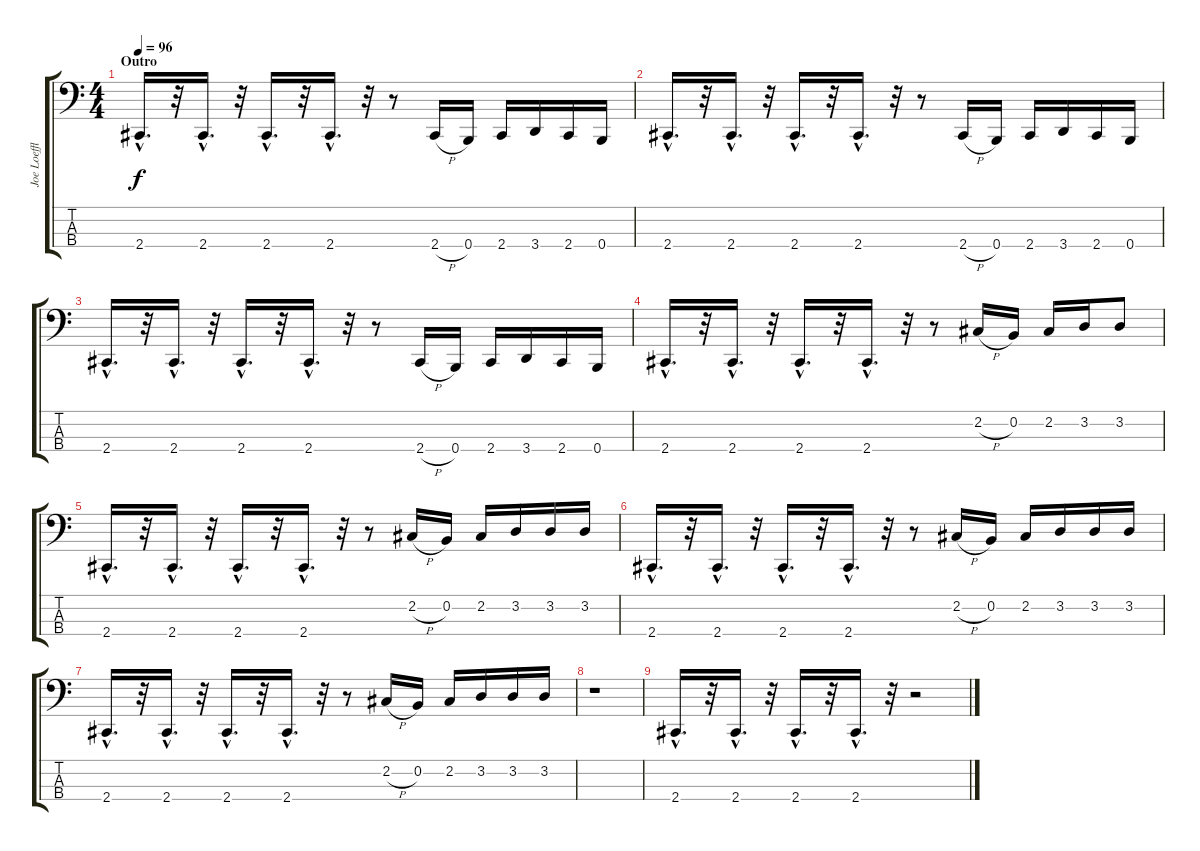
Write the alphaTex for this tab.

\track ("Joe Loeffler - Bass" "Joe Loeffl") {instrument electricbasspick}
\staff {score tabs}
\tuning (E2 B1 Gb1 B0) {hide}
\ts (4 4)
\section ("" "Outro")
\tempo 96
\clef f4
\ks c
2.4{hac}.16{d dy f} r.32 2.4{hac}.16{d} r.32 2.4{hac}.16{d} r.32 2.4{hac}.16{d} r.32 r.8 2.4{h}.16 0.4.16 2.4.16 3.4.16 2.4.16 0.4.16 |
2.4{hac}.16{d} r.32 2.4{hac}.16{d} r.32 2.4{hac}.16{d} r.32 2.4{hac}.16{d} r.32 r.8 2.4{h}.16 0.4.16 2.4.16 3.4.16 2.4.16 0.4.16 |
2.4{hac}.16{d} r.32 2.4{hac}.16{d} r.32 2.4{hac}.16{d} r.32 2.4{hac}.16{d} r.32 r.8 2.4{h}.16 0.4.16 2.4.16 3.4.16 2.4.16 0.4.16 |
2.4{hac}.16{d} r.32 2.4{hac}.16{d} r.32 2.4{hac}.16{d} r.32 2.4{hac}.16{d} r.32 r.8 2.2{h}.16 0.2.16 2.2.16 3.2.16 3.2.8 |
2.4{hac}.16{d} r.32 2.4{hac}.16{d} r.32 2.4{hac}.16{d} r.32 2.4{hac}.16{d} r.32 r.8 2.2{h}.16 0.2.16 2.2.16 3.2.16 3.2.16 3.2.16 |
2.4{hac}.16{d} r.32 2.4{hac}.16{d} r.32 2.4{hac}.16{d} r.32 2.4{hac}.16{d} r.32 r.8 2.2{h}.16 0.2.16 2.2.16 3.2.16 3.2.16 3.2.16 |
2.4{hac}.16{d} r.32 2.4{hac}.16{d} r.32 2.4{hac}.16{d} r.32 2.4{hac}.16{d} r.32 r.8 2.2{h}.16 0.2.16 2.2.16 3.2.16 3.2.16 3.2.16 |
r.1 |
2.4{hac}.16{d} r.32 2.4{hac}.16{d} r.32 2.4{hac}.16{d} r.32 2.4{hac}.16{d} r.32 r.2
